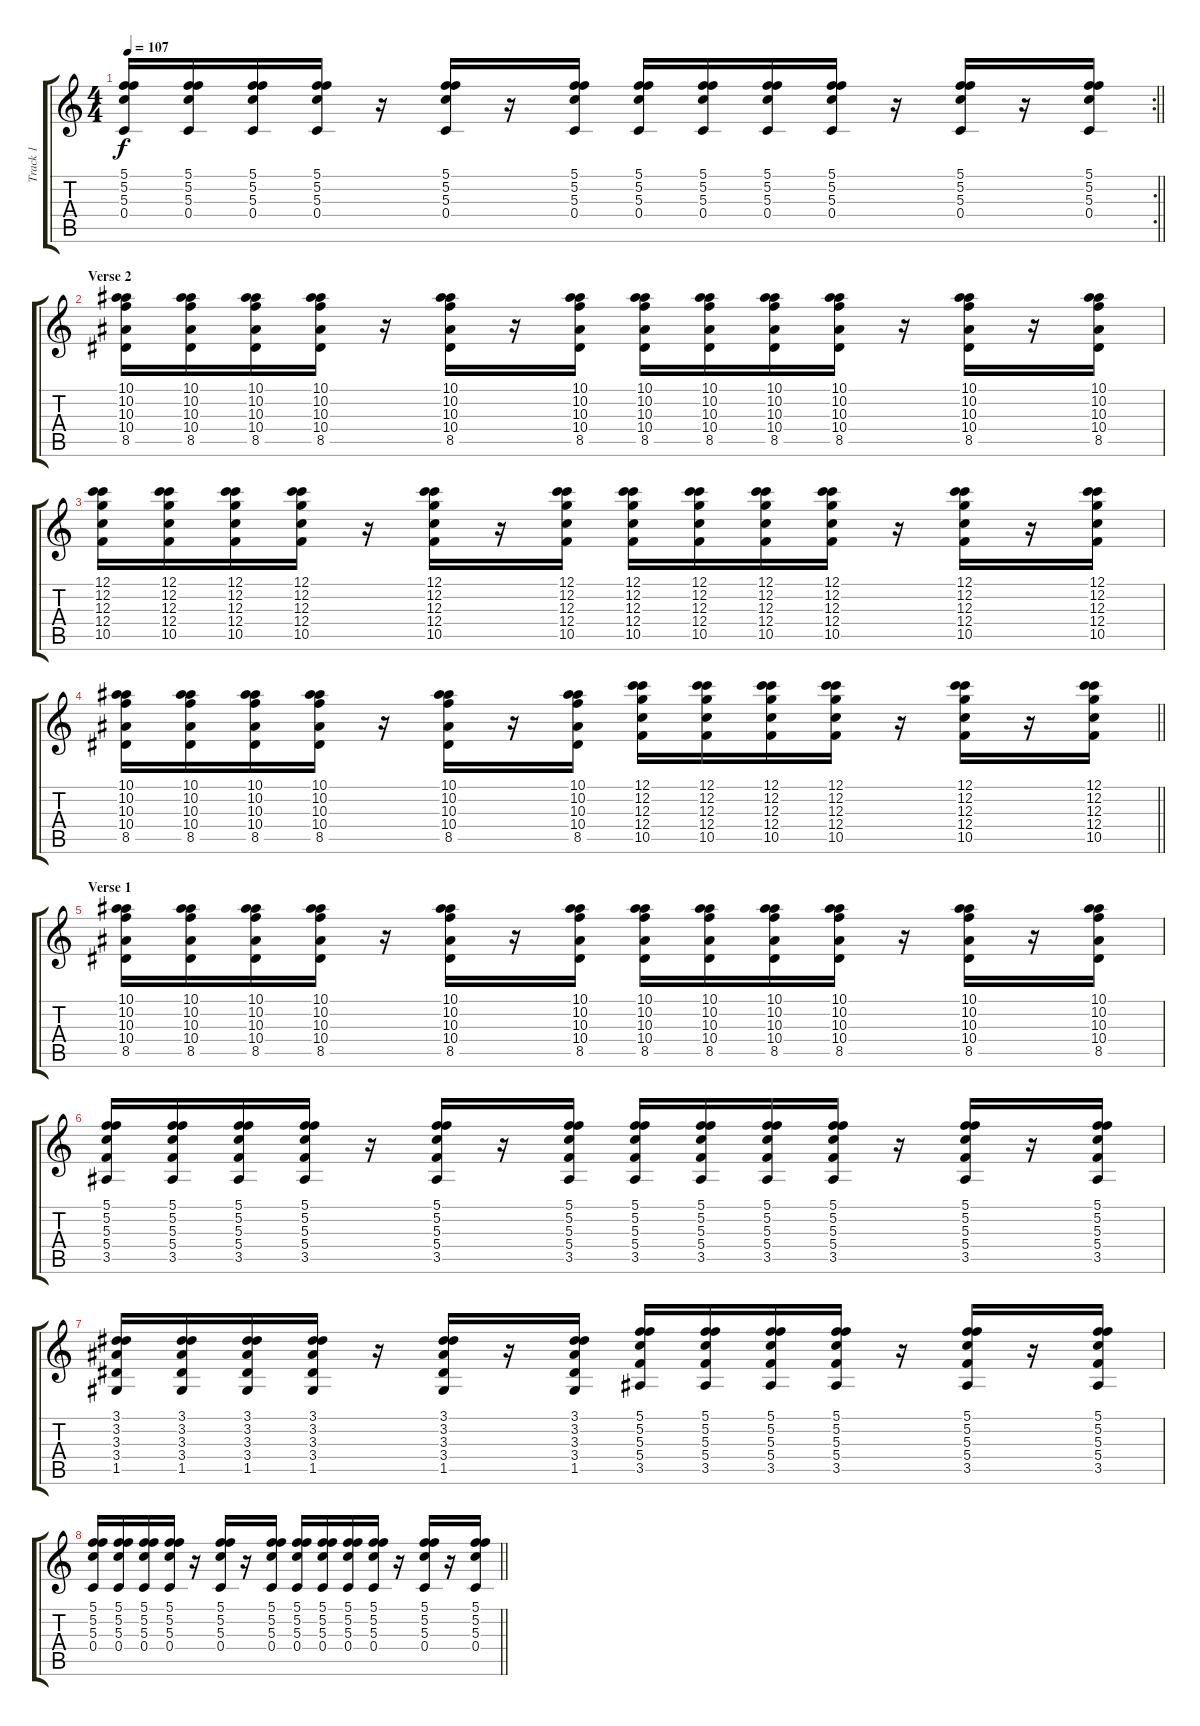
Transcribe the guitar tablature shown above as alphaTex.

\track ("Track 1" "Track 1") {instrument distortionguitar}
\staff {score tabs}
\tuning (C4 C4 G3 C3 G2 C2) {hide}
\rc 2
\ts (4 4)
\tempo 107
\clef g2
\barLineRight lightlight
\ks c
(5.1 5.2 5.3 0.4).16{dy f} (5.1 5.2 5.3 0.4).16 (5.1 5.2 5.3 0.4).16 (5.1 5.2 5.3 0.4).16 r.16 (5.1 5.2 5.3 0.4).16 r.16 (5.1 5.2 5.3 0.4).16 (5.1 5.2 5.3 0.4).16 (5.1 5.2 5.3 0.4).16 (5.1 5.2 5.3 0.4).16 (5.1 5.2 5.3 0.4).16 r.16 (5.1 5.2 5.3 0.4).16 r.16 (5.1 5.2 5.3 0.4).16 |
\section ("" "Verse 2")
(10.1 10.2 10.3 10.4 8.5).16 (10.1 10.2 10.3 10.4 8.5).16 (10.1 10.2 10.3 10.4 8.5).16 (10.1 10.2 10.3 10.4 8.5).16 r.16 (10.1 10.2 10.3 10.4 8.5).16 r.16 (10.1 10.2 10.3 10.4 8.5).16 (10.1 10.2 10.3 10.4 8.5).16 (10.1 10.2 10.3 10.4 8.5).16 (10.1 10.2 10.3 10.4 8.5).16 (10.1 10.2 10.3 10.4 8.5).16 r.16 (10.1 10.2 10.3 10.4 8.5).16 r.16 (10.1 10.2 10.3 10.4 8.5).16 |
(12.1 12.2 12.3 12.4 10.5).16 (12.1 12.2 12.3 12.4 10.5).16 (12.1 12.2 12.3 12.4 10.5).16 (12.1 12.2 12.3 12.4 10.5).16 r.16 (12.1 12.2 12.3 12.4 10.5).16 r.16 (12.1 12.2 12.3 12.4 10.5).16 (12.1 12.2 12.3 12.4 10.5).16 (12.1 12.2 12.3 12.4 10.5).16 (12.1 12.2 12.3 12.4 10.5).16 (12.1 12.2 12.3 12.4 10.5).16 r.16 (12.1 12.2 12.3 12.4 10.5).16 r.16 (12.1 12.2 12.3 12.4 10.5).16 |
\barLineRight lightlight
(10.1 10.2 10.3 10.4 8.5).16 (10.1 10.2 10.3 10.4 8.5).16 (10.1 10.2 10.3 10.4 8.5).16 (10.1 10.2 10.3 10.4 8.5).16 r.16 (10.1 10.2 10.3 10.4 8.5).16 r.16 (10.1 10.2 10.3 10.4 8.5).16 (12.1 12.2 12.3 12.4 10.5).16 (12.1 12.2 12.3 12.4 10.5).16 (12.1 12.2 12.3 12.4 10.5).16 (12.1 12.2 12.3 12.4 10.5).16 r.16 (12.1 12.2 12.3 12.4 10.5).16 r.16 (12.1 12.2 12.3 12.4 10.5).16 |
\section ("" "Verse 1")
(10.1 10.2 10.3 10.4 8.5).16 (10.1 10.2 10.3 10.4 8.5).16 (10.1 10.2 10.3 10.4 8.5).16 (10.1 10.2 10.3 10.4 8.5).16 r.16 (10.1 10.2 10.3 10.4 8.5).16 r.16 (10.1 10.2 10.3 10.4 8.5).16 (10.1 10.2 10.3 10.4 8.5).16 (10.1 10.2 10.3 10.4 8.5).16 (10.1 10.2 10.3 10.4 8.5).16 (10.1 10.2 10.3 10.4 8.5).16 r.16 (10.1 10.2 10.3 10.4 8.5).16 r.16 (10.1 10.2 10.3 10.4 8.5).16 |
(5.1 5.2 5.3 5.4 3.5).16 (5.1 5.2 5.3 5.4 3.5).16 (5.1 5.2 5.3 5.4 3.5).16 (5.1 5.2 5.3 5.4 3.5).16 r.16 (5.1 5.2 5.3 5.4 3.5).16 r.16 (5.1 5.2 5.3 5.4 3.5).16 (5.1 5.2 5.3 5.4 3.5).16 (5.1 5.2 5.3 5.4 3.5).16 (5.1 5.2 5.3 5.4 3.5).16 (5.1 5.2 5.3 5.4 3.5).16 r.16 (5.1 5.2 5.3 5.4 3.5).16 r.16 (5.1 5.2 5.3 5.4 3.5).16 |
(3.1 3.2 3.3 3.4 1.5).16 (3.1 3.2 3.3 3.4 1.5).16 (3.1 3.2 3.3 3.4 1.5).16 (3.1 3.2 3.3 3.4 1.5).16 r.16 (3.1 3.2 3.3 3.4 1.5).16 r.16 (3.1 3.2 3.3 3.4 1.5).16 (5.1 5.2 5.3 5.4 3.5).16 (5.1 5.2 5.3 5.4 3.5).16 (5.1 5.2 5.3 5.4 3.5).16 (5.1 5.2 5.3 5.4 3.5).16 r.16 (5.1 5.2 5.3 5.4 3.5).16 r.16 (5.1 5.2 5.3 5.4 3.5).16 |
\barLineRight lightlight
(5.1 5.2 5.3 0.4).16 (5.1 5.2 5.3 0.4).16 (5.1 5.2 5.3 0.4).16 (5.1 5.2 5.3 0.4).16 r.16 (5.1 5.2 5.3 0.4).16 r.16 (5.1 5.2 5.3 0.4).16 (5.1 5.2 5.3 0.4).16 (5.1 5.2 5.3 0.4).16 (5.1 5.2 5.3 0.4).16 (5.1 5.2 5.3 0.4).16 r.16 (5.1 5.2 5.3 0.4).16 r.16 (5.1 5.2 5.3 0.4).16
